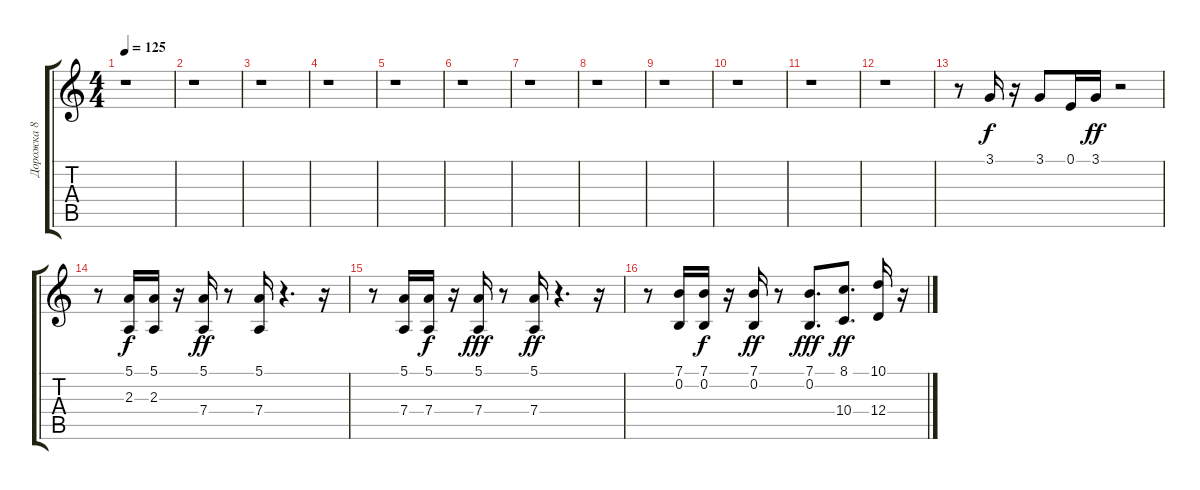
\track ("Дорожка 8" "Дорожка 8") {instrument brasssection}
\staff {score tabs}
\tuning (E4 B3 G3 D3 A2 E2) {hide}
\ts (4 4)
\tempo 125
\clef g2
\ks c
r.1{dy f} |
r.1 |
r.1 |
r.1 |
r.1 |
r.1 |
r.1 |
r.1 |
r.1 |
r.1 |
r.1 |
r.1 |
r.8 3.1.16 r.16 3.1.8 0.1.16 3.1.16{dy ff} r.2 |
r.8 (5.1 2.3).16{dy f} (5.1 2.3).16 r.16 (5.1 7.4).16{dy ff} r.8 (5.1 7.4).16 r.4{d} r.16 |
r.8 (5.1 7.4).16 (5.1 7.4).16{dy f} r.16 (5.1 7.4).16{dy fff} r.8 (5.1 7.4).16{dy ff} r.4{d} r.16 |
r.8 (7.1 0.2).16 (7.1 0.2).16{dy f} r.16 (7.1 0.2).16{dy ff} r.8 (7.1 0.2).8{d dy fff} (8.1 10.4).8{d dy ff} (10.1 12.4).16 r.16
